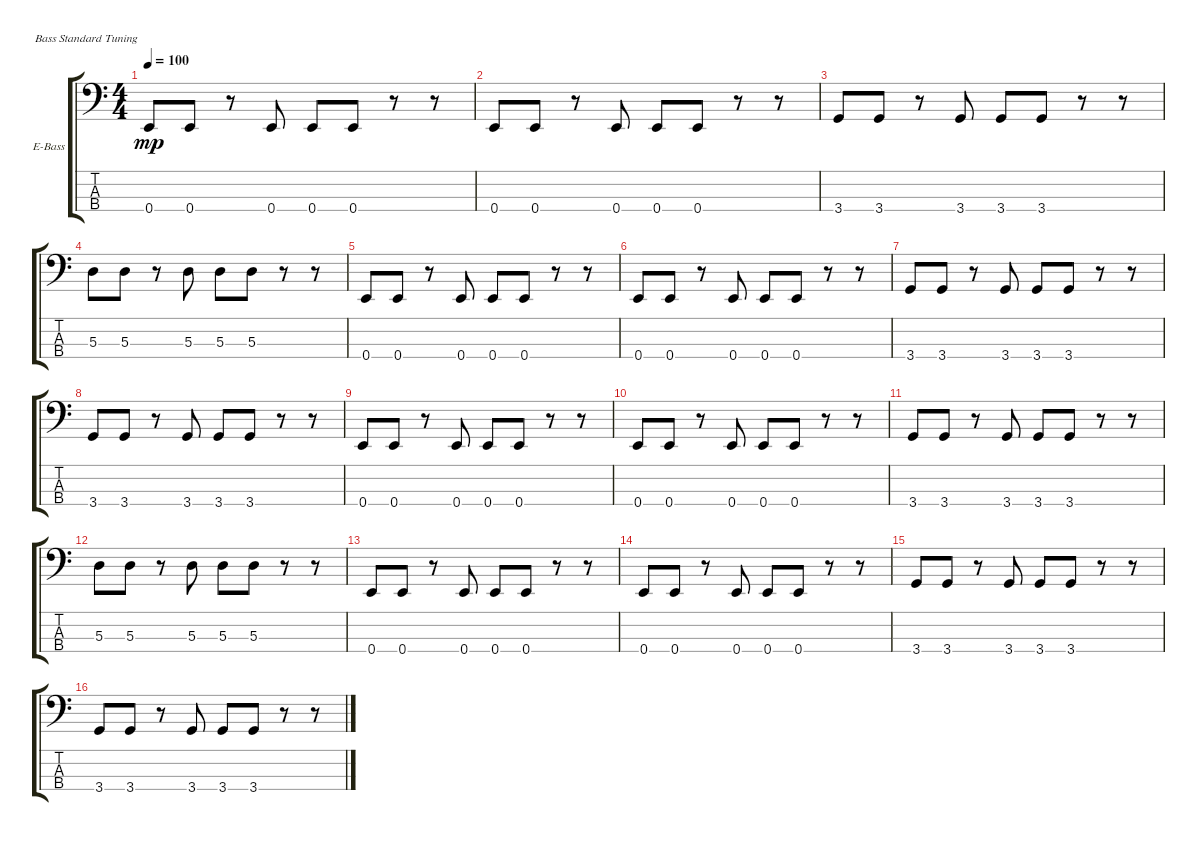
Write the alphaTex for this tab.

\bracketExtendMode groupsimilarinstruments
\firstSystemTrackNameOrientation horizontal
\otherSystemsTrackNameOrientation horizontal
\track ("Electric Bass" "E-Bass") {instrument electricbassfinger}
\staff {score tabs}
\tuning (G2 D2 A1 E1)
\ts (4 4)
\tempo 100
\clef f4
\scale
0.333333
\ks c
0.4.8{dy mp} 0.4.8 r.8 0.4.8 0.4.8 0.4.8 r.8 r.8 |
\scale
0.333333 0.4.8 0.4.8 r.8 0.4.8 0.4.8 0.4.8 r.8 r.8 |
\scale
0.333333 3.4.8 3.4.8 r.8 3.4.8 3.4.8 3.4.8 r.8 r.8 |
\scale
0.333333 5.3.8 5.3.8 r.8 5.3.8 5.3.8 5.3.8 r.8 r.8 |
\scale
0.333333 0.4.8 0.4.8 r.8 0.4.8 0.4.8 0.4.8 r.8 r.8 |
\scale
0.333333 0.4.8 0.4.8 r.8 0.4.8 0.4.8 0.4.8 r.8 r.8 |
\scale
0.333333 3.4.8 3.4.8 r.8 3.4.8 3.4.8 3.4.8 r.8 r.8 |
\scale
0.333333 3.4.8 3.4.8 r.8 3.4.8 3.4.8 3.4.8 r.8 r.8 |
\scale
0.333333 0.4.8 0.4.8 r.8 0.4.8 0.4.8 0.4.8 r.8 r.8 |
\scale
0.333333 0.4.8 0.4.8 r.8 0.4.8 0.4.8 0.4.8 r.8 r.8 |
\scale
0.333333 3.4.8 3.4.8 r.8 3.4.8 3.4.8 3.4.8 r.8 r.8 |
\scale
0.333333 5.3.8 5.3.8 r.8 5.3.8 5.3.8 5.3.8 r.8 r.8 |
\scale
0.333333 0.4.8 0.4.8 r.8 0.4.8 0.4.8 0.4.8 r.8 r.8 |
\scale
0.333333 0.4.8 0.4.8 r.8 0.4.8 0.4.8 0.4.8 r.8 r.8 |
\scale
0.333333 3.4.8 3.4.8 r.8 3.4.8 3.4.8 3.4.8 r.8 r.8 |
\scale
0.333333 3.4.8 3.4.8 r.8 3.4.8 3.4.8 3.4.8 r.8 r.8
